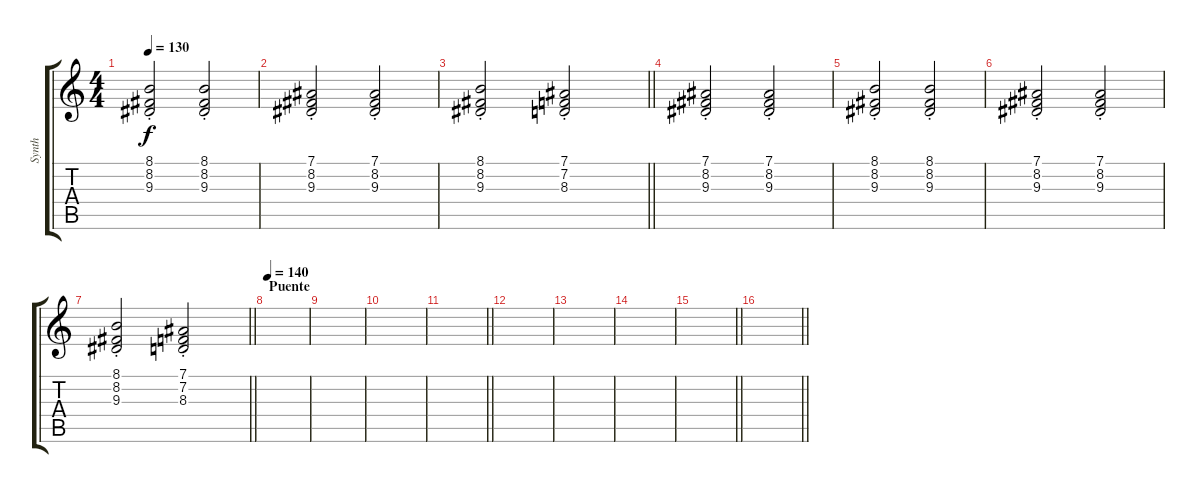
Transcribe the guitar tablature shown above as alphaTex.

\track ("Synth" "Synth") {instrument pad4choir}
\staff {score tabs}
\tuning (Eb4 Bb3 Gb3 Db3 Ab2 Eb2) {hide}
\ts (4 4)
\tempo 130
\clef g2
\ks c
(8.1{st} 8.2{st} 9.3{st}).2{dy f} (8.1{st} 8.2{st} 9.3{st}).2 |
(7.1{st} 8.2{st} 9.3{st}).2 (7.1{st} 8.2{st} 9.3{st}).2 |
\barLineRight lightlight
(8.1{st} 8.2{st} 9.3{st}).2 (7.1{st} 7.2{st} 8.3{st}).2 |
(7.1{st} 8.2{st} 9.3{st}).2 (7.1{st} 8.2{st} 9.3{st}).2 |
(8.1{st} 8.2{st} 9.3{st}).2 (8.1{st} 8.2{st} 9.3{st}).2 |
(7.1{st} 8.2{st} 9.3{st}).2 (7.1{st} 8.2{st} 9.3{st}).2 |
\barLineRight lightlight
(8.1{st} 8.2{st} 9.3{st}).2 (7.1{st} 7.2{st} 8.3{st}).2 |
\section ("" "Puente")
\tempo 140
|
|
|
\barLineRight lightlight
|
|
|
|
\barLineRight lightlight
|
\barLineRight lightlight
